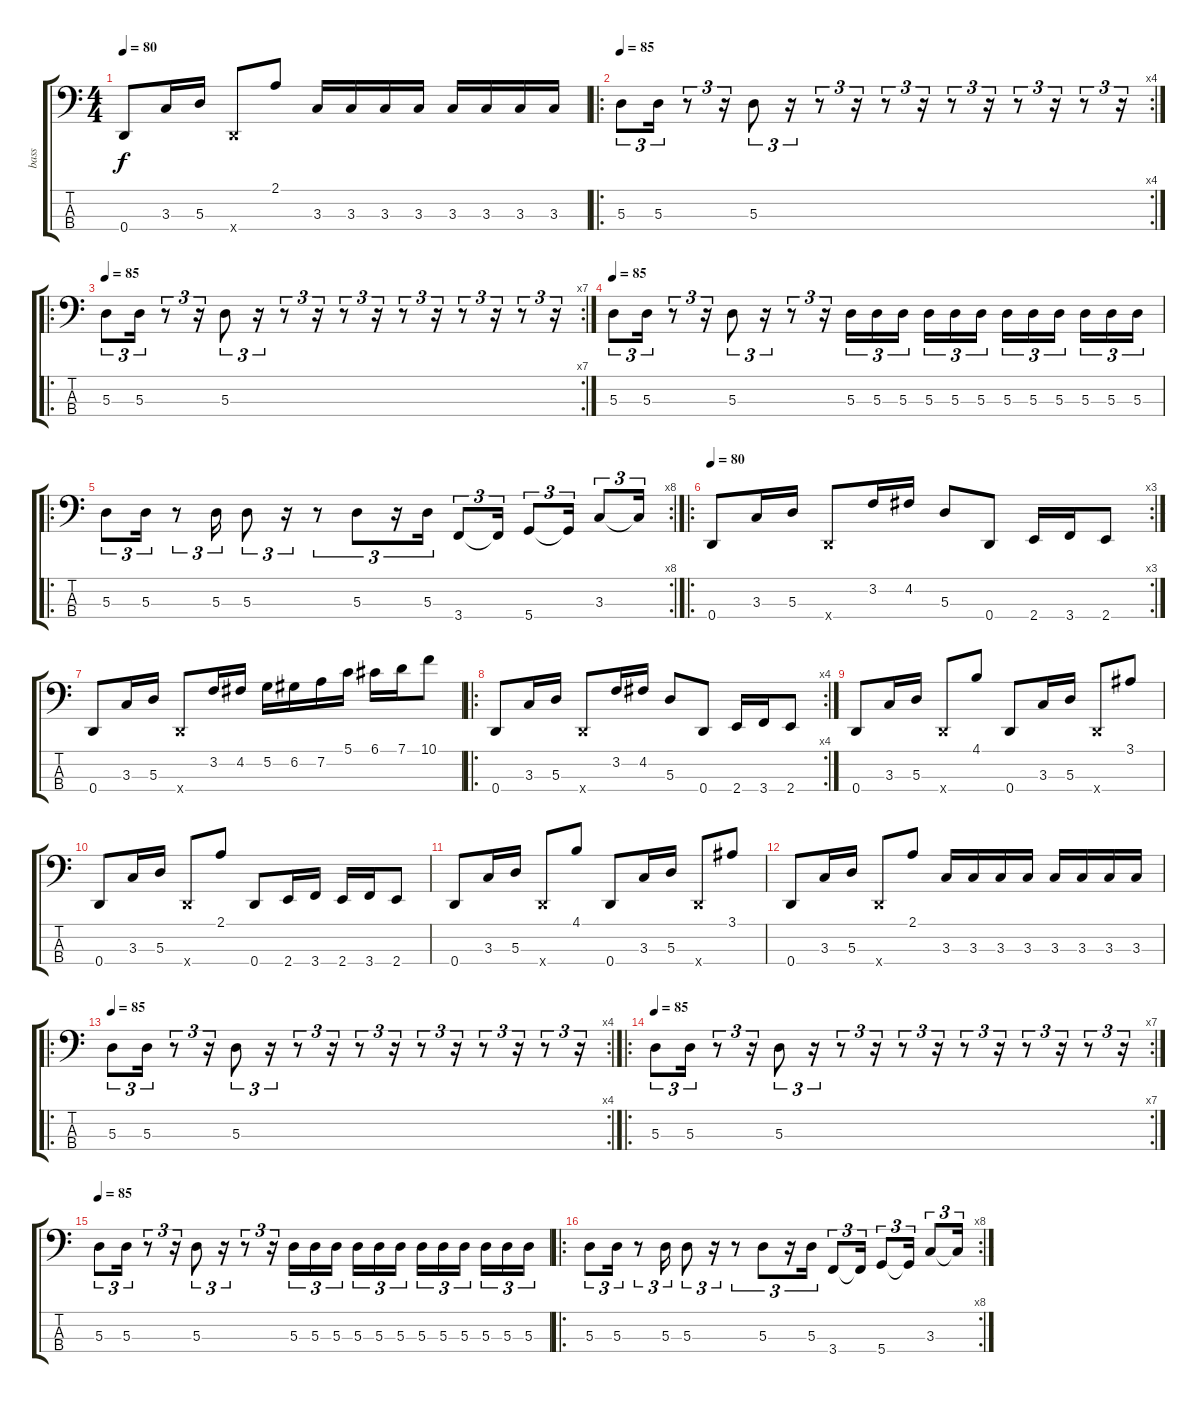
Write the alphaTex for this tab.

\track ("bass" "bass") {instrument electricbassfinger}
\staff {score tabs}
\tuning (G2 D2 A1 D1) {hide}
\ts (4 4)
\tempo 80
\clef f4
\ks c
0.4.8{dy f} 3.3.16 5.3.16 0.4{x}.8 2.1.8 3.3.16 3.3.16 3.3.16 3.3.16 3.3.16 3.3.16 3.3.16 3.3.16 |
\ro
\rc 4
\tempo 85
5.3.8{tu (3 2)} 5.3.16{tu (3 2)} r.8{tu (3 2)} r.16{tu (3 2)} 5.3.8{tu (3 2)} r.16{tu (3 2)} r.8{tu (3 2)} r.16{tu (3 2)} r.8{tu (3 2)} r.16{tu (3 2)} r.8{tu (3 2)} r.16{tu (3 2)} r.8{tu (3 2)} r.16{tu (3 2)} r.8{tu (3 2)} r.16{tu (3 2)} |
\ro
\rc 7
\tempo 85
5.3.8{tu (3 2)} 5.3.16{tu (3 2)} r.8{tu (3 2)} r.16{tu (3 2)} 5.3.8{tu (3 2)} r.16{tu (3 2)} r.8{tu (3 2)} r.16{tu (3 2)} r.8{tu (3 2)} r.16{tu (3 2)} r.8{tu (3 2)} r.16{tu (3 2)} r.8{tu (3 2)} r.16{tu (3 2)} r.8{tu (3 2)} r.16{tu (3 2)} |
\tempo 85
5.3.8{tu (3 2)} 5.3.16{tu (3 2)} r.8{tu (3 2)} r.16{tu (3 2)} 5.3.8{tu (3 2)} r.16{tu (3 2)} r.8{tu (3 2)} r.16{tu (3 2)} 5.3.16{tu (3 2)} 5.3.16{tu (3 2)} 5.3.16{tu (3 2)} 5.3.16{tu (3 2)} 5.3.16{tu (3 2)} 5.3.16{tu (3 2)} 5.3.16{tu (3 2)} 5.3.16{tu (3 2)} 5.3.16{tu (3 2)} 5.3.16{tu (3 2)} 5.3.16{tu (3 2)} 5.3.16{tu (3 2)} |
\ro
\rc 8
5.3.8{tu (3 2)} 5.3.16{tu (3 2)} r.8{tu (3 2)} 5.3.16{tu (3 2)} 5.3.8{tu (3 2)} r.16{tu (3 2)} r.8{tu (3 2)} 5.3.8{tu (3 2)} r.16{tu (3 2)} 5.3.16{tu (3 2)} 3.4.8{tu (3 2)} 3.4{t}.16{tu (3 2)} 5.4.8{tu (3 2)} 5.4{t}.16{tu (3 2)} 3.3.8{tu (3 2)} 3.3{t}.16{tu (3 2)} |
\ro
\rc 3
\tempo 80
0.4.8 3.3.16 5.3.16 0.4{x}.8 3.2.16 4.2.16 5.3.8 0.4.8 2.4.16 3.4.16 2.4.8 |
0.4.8 3.3.16 5.3.16 0.4{x}.8 3.2.16 4.2.16 5.2.16 6.2.16 7.2.16 5.1.16 6.1.16 7.1.16 10.1.8 |
\ro
\rc 4
0.4.8 3.3.16 5.3.16 0.4{x}.8 3.2.16 4.2.16 5.3.8 0.4.8 2.4.16 3.4.16 2.4.8 |
0.4.8 3.3.16 5.3.16 0.4{x}.8 4.1.8 0.4.8 3.3.16 5.3.16 0.4{x}.8 3.1.8 |
0.4.8 3.3.16 5.3.16 0.4{x}.8 2.1.8 0.4.8 2.4.16 3.4.16 2.4.16 3.4.16 2.4.8 |
0.4.8 3.3.16 5.3.16 0.4{x}.8 4.1.8 0.4.8 3.3.16 5.3.16 0.4{x}.8 3.1.8 |
0.4.8 3.3.16 5.3.16 0.4{x}.8 2.1.8 3.3.16 3.3.16 3.3.16 3.3.16 3.3.16 3.3.16 3.3.16 3.3.16 |
\ro
\rc 4
\tempo 85
5.3.8{tu (3 2)} 5.3.16{tu (3 2)} r.8{tu (3 2)} r.16{tu (3 2)} 5.3.8{tu (3 2)} r.16{tu (3 2)} r.8{tu (3 2)} r.16{tu (3 2)} r.8{tu (3 2)} r.16{tu (3 2)} r.8{tu (3 2)} r.16{tu (3 2)} r.8{tu (3 2)} r.16{tu (3 2)} r.8{tu (3 2)} r.16{tu (3 2)} |
\ro
\rc 7
\tempo 85
5.3.8{tu (3 2)} 5.3.16{tu (3 2)} r.8{tu (3 2)} r.16{tu (3 2)} 5.3.8{tu (3 2)} r.16{tu (3 2)} r.8{tu (3 2)} r.16{tu (3 2)} r.8{tu (3 2)} r.16{tu (3 2)} r.8{tu (3 2)} r.16{tu (3 2)} r.8{tu (3 2)} r.16{tu (3 2)} r.8{tu (3 2)} r.16{tu (3 2)} |
\tempo 85
5.3.8{tu (3 2)} 5.3.16{tu (3 2)} r.8{tu (3 2)} r.16{tu (3 2)} 5.3.8{tu (3 2)} r.16{tu (3 2)} r.8{tu (3 2)} r.16{tu (3 2)} 5.3.16{tu (3 2)} 5.3.16{tu (3 2)} 5.3.16{tu (3 2)} 5.3.16{tu (3 2)} 5.3.16{tu (3 2)} 5.3.16{tu (3 2)} 5.3.16{tu (3 2)} 5.3.16{tu (3 2)} 5.3.16{tu (3 2)} 5.3.16{tu (3 2)} 5.3.16{tu (3 2)} 5.3.16{tu (3 2)} |
\ro
\rc 8
5.3.8{tu (3 2)} 5.3.16{tu (3 2)} r.8{tu (3 2)} 5.3.16{tu (3 2)} 5.3.8{tu (3 2)} r.16{tu (3 2)} r.8{tu (3 2)} 5.3.8{tu (3 2)} r.16{tu (3 2)} 5.3.16{tu (3 2)} 3.4.8{tu (3 2)} 3.4{t}.16{tu (3 2)} 5.4.8{tu (3 2)} 5.4{t}.16{tu (3 2)} 3.3.8{tu (3 2)} 3.3{t}.16{tu (3 2)}
